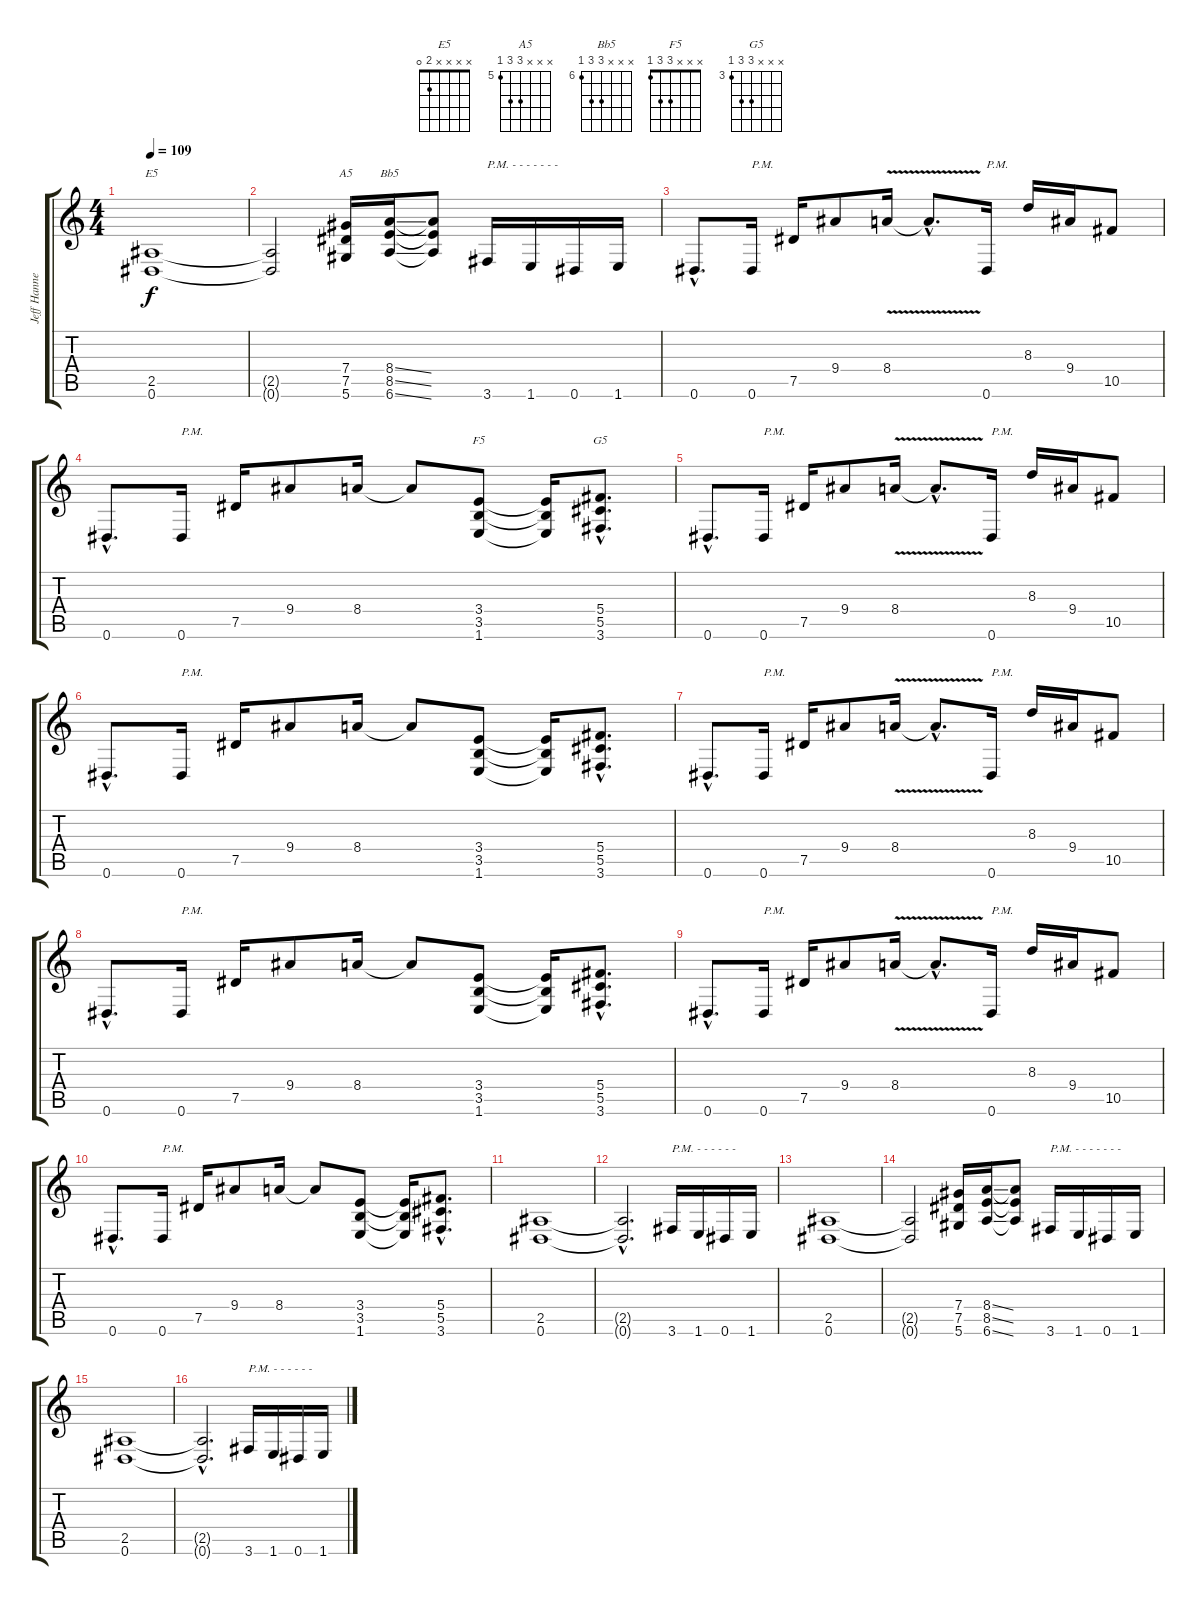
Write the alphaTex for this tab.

\track ("Jeff Hanneman" "Jeff Hanne") {instrument distortionguitar}
\staff {score tabs}
\tuning (Eb4 Bb3 Gb3 Db3 Ab2 Eb2) {hide}
\chord ("E5" x x x x 2 0)
\chord ("A5" x x x 7 7 5) {firstfret 5}
\chord ("Bb5" x x x 8 8 6) {firstfret 6}
\chord ("F5" x x x 3 3 1)
\chord ("G5" x x x 5 5 3) {firstfret 3}
\ts (4 4)
\tempo 109
\clef g2
\ks c
(2.5 0.6).1{ch "E5" dy f} |
(2.5{t} 0.6{t}).2 (7.4 7.5 5.6).16{ch "A5"} (8.4{ss} 8.5{ss} 6.6{ss}).16{ch "Bb5"} (8.4{t} 8.5{t} 6.6{t}).8 3.6.16{txt "P.M. - - - - - - - "} 1.6.16 0.6.16 1.6.16 |
0.6{hac}.8{d} 0.6.16{txt "P.M."} 7.5.16 9.4.8 8.4{v}.16 8.4{hac t}.8{d} 0.6.16{txt "P.M."} 8.3.16 9.4.16 10.5.8 |
0.6{hac}.8{d} 0.6.16{txt "P.M."} 7.5.16 9.4.8 8.4.16 8.4{t}.8 (3.4 3.5 1.6).8{ch "F5"} (3.4{t} 3.5{t} 1.6{t}).16 (5.4{hac} 5.5{hac} 3.6{hac}).8{d ch "G5"} |
0.6{hac}.8{d} 0.6.16{txt "P.M."} 7.5.16 9.4.8 8.4{v}.16 8.4{hac t}.8{d} 0.6.16{txt "P.M."} 8.3.16 9.4.16 10.5.8 |
0.6{hac}.8{d} 0.6.16{txt "P.M."} 7.5.16 9.4.8 8.4.16 8.4{t}.8 (3.4 3.5 1.6).8 (3.4{t} 3.5{t} 1.6{t}).16 (5.4{hac} 5.5{hac} 3.6{hac}).8{d} |
0.6{hac}.8{d} 0.6.16{txt "P.M."} 7.5.16 9.4.8 8.4{v}.16 8.4{hac t}.8{d} 0.6.16{txt "P.M."} 8.3.16 9.4.16 10.5.8 |
0.6{hac}.8{d} 0.6.16{txt "P.M."} 7.5.16 9.4.8 8.4.16 8.4{t}.8 (3.4 3.5 1.6).8 (3.4{t} 3.5{t} 1.6{t}).16 (5.4{hac} 5.5{hac} 3.6{hac}).8{d} |
0.6{hac}.8{d} 0.6.16{txt "P.M."} 7.5.16 9.4.8 8.4{v}.16 8.4{hac t}.8{d} 0.6.16{txt "P.M."} 8.3.16 9.4.16 10.5.8 |
0.6{hac}.8{d} 0.6.16{txt "P.M."} 7.5.16 9.4.8 8.4.16 8.4{t}.8 (3.4 3.5 1.6).8 (3.4{t} 3.5{t} 1.6{t}).16 (5.4{hac} 5.5{hac} 3.6{hac}).8{d} |
(2.5 0.6).1 |
(2.5{hac t} 0.6{hac t}).2{d} 3.6.16{txt "P.M. - - - - - -"} 1.6.16 0.6.16 1.6.16 |
(2.5 0.6).1 |
(2.5{t} 0.6{t}).2 (7.4 7.5 5.6).16 (8.4{ss} 8.5{ss} 6.6{ss}).16 (8.4{t} 8.5{t} 6.6{t}).8 3.6.16{txt "P.M. - - - - - - - "} 1.6.16 0.6.16 1.6.16 |
(2.5 0.6).1 |
(2.5{hac t} 0.6{hac t}).2{d} 3.6.16{txt "P.M. - - - - - -"} 1.6.16 0.6.16 1.6.16
